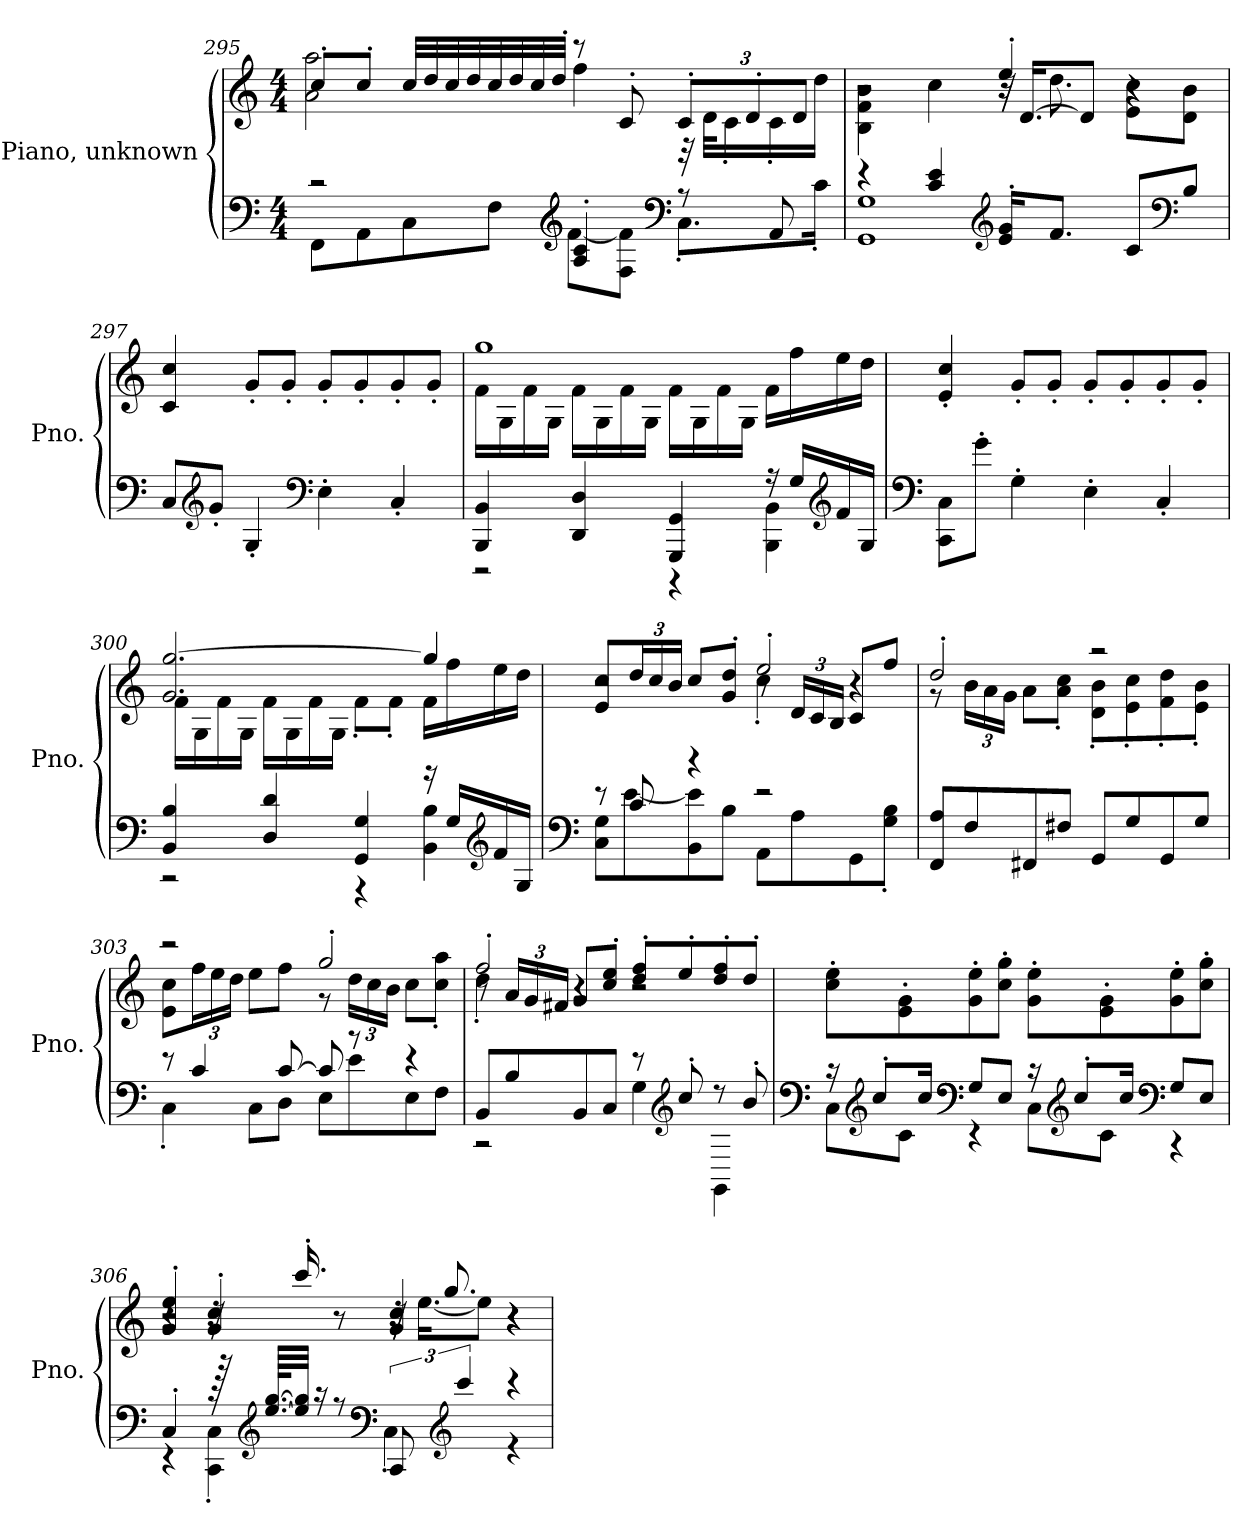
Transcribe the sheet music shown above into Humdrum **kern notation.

**kern	**kern
*part1	*part1
*staff2	*staff1
*I"Piano, unknown	*
*I'Pno.	*
!!LO:LB:g=z
*clefF4	*clefG2
*k[]	*k[]
*M4/4	*M4/4
=295	=295
*^	*^
2r	8FF\L	8cc'/L	2a\ 2aa\
.	8AA\	8cc'/J	.
.	8C\	32cc/LLL	.
.	.	32dd/	.
.	.	32cc/	.
.	.	32dd/	.
.	8F\J	32cc/	.
.	.	32dd/	.
.	.	32cc/	.
.	.	32dd'/JJJ	.
*clefG2	*	*	*
4A/' 4c/'	[8f\L	8r	4ff\
.	8F\ 8f\]J	8c'/	.
*clefF4	*	*	*
*	*	*Xbrackettup	*
8r	8.C'\L	12c'/L	32r
.	.	.	32d\KLL
.	.	.	16c'\
.	.	12d'/	.
8AA/	.	.	16c'\
.	.	12d/J	.
.	16c'\Jk	.	16dd\JJ
=296	=296	=296	=296
*	*	*	*^
4r	1GG 1G	2r	4B\ 4f\ 4b\	2r
4c/ 4e/	.	.	4cc\	.
*clefG2	*	*	*	*
16e/' 16g/'KL	.	4ee'/	16r	32r
.	.	.	.	[16.d/KL
8.f/J	.	.	8.dd\	.
.	.	.	.	8d/J]
8c/L	.	4r	8e\ 8cc\L	4r
*clefF4	*	*	*	*
8B/J	.	.	8d\ 8b\J	.
*v	*v	*	*	*
*	*v	*v	*v
=297	=297
8C/L	4c/ 4cc/
*clefG2	*
8g'/J	.
4G'/	8g'/L
.	8g'/J
*clefF4	*
4E'\	8g'/L
.	8g'/
4C'/	8g'/
.	8g'/J
!!LO:LB:g=z
=298	=298
*^	*^
4BBB/ 4BB/	2r	1gg	16f\LL
.	.	.	16G\
.	.	.	16f\
.	.	.	16G\JJ
4DD/ 4D/	.	.	16f\LL
.	.	.	16G\
.	.	.	16f\
.	.	.	16G\JJ
4GGG/ 4GG/	4r	.	16f\LL
.	.	.	16G\
.	.	.	16f\
.	.	.	16G\JJ
16r	4BBB\ 4BB\	.	16f\LL
16G/LL	.	.	16ff\
*clefG2	*	*	*
16f/	.	.	16ee\
16G/JJ	.	.	16dd\JJ
*v	*v	*	*
*	*v	*v
=299	=299
*clefF4	*
8CC\ 8C\L	4e/' 4cc/'
8g'\J	.
4G'\	8g'/L
.	8g'/J
4E'\	8g'/L
.	8g'/
4C'/	8g'/
.	8g'/J
=300	=300
*^	*^
4BB/ 4B/	2r	2.g/ [2.gg/	16f\LL
.	.	.	16G\
.	.	.	16f\
.	.	.	16G\JJ
4D/ 4d/	.	.	16f\LL
.	.	.	16G\
.	.	.	16f\
.	.	.	16G\JJ
4GG/ 4G/	4r	.	8f'\L
.	.	.	8f'\J
16r	4BB\ 4B\	4gg/]	16f\LL
16G/LL	.	.	16ff\
*clefG2	*	*	*
16f/	.	.	16ee\
16G/JJ	.	.	16dd\JJ
*	*	*v	*v
!!LO:LB:g=z
=301	=301	=301
*clefF4	*	*
*	*	*^
*	*	*	*^
8r	8C\ 8G\L	2r	2r	8e/ 8cc/L
8c/	[8e\	.	.	24dd/L
.	.	.	.	24cc/
.	.	.	.	24b/JJ
4r	8BB\ 8e\]	.	.	8cc/L
.	8B\J	.	.	8g/' 8dd/'J
2r	8AA\L	2ee'/	4cc'\	8r
.	8A\	.	.	24d/LL
.	.	.	.	24c/
.	.	.	.	24B/JJ
.	8GG\	.	4r	8c/L
.	8G\' 8B\'J	.	.	8ff/J
*v	*v	*	*	*
*	*	*v	*v
=302	=302	=302
8FF/ 8A/L	2dd'/	8r
8F/	.	24b\LL
.	.	24a\
.	.	24g\JJ
8FF#X/	.	8a\L
8F#X/J	.	8a\' 8cc\'J
8GG/L	2r	8d\' 8b\'L
8G/	.	8e\' 8cc\'
8GG/	.	8f\' 8dd\'
8G/J	.	8e\' 8b\'J
=303	=303	=303
*^	*	*
8r	4C'\	2r	8e\ 8cc\L
4c/	.	.	24ff\L
.	.	.	24ee\
.	.	.	24dd\JJ
.	8C\L	.	8ee\L
[8c/	8D\J	.	8ff\J
8c/]	8E\L	2gg'/	8r
8r	8e\	.	24dd\LL
.	.	.	24cc\
.	.	.	24b\JJ
4r	8E\	.	8cc\L
.	8F\J	.	8cc\' 8aa\'J
!!LO:LB:g=z
=304	=304	=304	=304
*	*	*	*^
8BB/L	2r	2ff'/	4dd'\	8r
8B/	.	.	.	24a/LL
.	.	.	.	24g/
.	.	.	.	24f#X/JJ
8BB/	.	.	4r	8g/L
8C/J	.	.	.	8cc/' 8ee/'J
8r	4G\	2r	2r	8dd/' 8ff/'L
*clefG2	*	*	*	*
8cc'/	.	.	.	8ee'/
8r	4GG\	.	.	8dd/' 8ff/'
8b'/	.	.	.	8dd'/J
*	*	*v	*v	*v
=305	=305	=305
*clefF4	*	*
16r	8C\L	8cc\' 8ee\'L
*clefG2	*	*
8cc'/L	.	.
.	8c\J	8e\' 8g\'
16cc/Jk	.	.
*clefF4	*	*
8G/L	4r	8g\' 8ee\'
8E/J	.	8cc\' 8gg\'J
16r	8C\L	8g\' 8ee\'L
*clefG2	*	*
8cc'/L	.	.
.	8c\J	8e\' 8g\'
16cc/Jk	.	.
*clefF4	*	*
8G/L	4r	8g\' 8ee\'
8E/J	.	8cc\' 8gg\'J
!!LO:LB:g=z
=306	=306	=306
*	*	*^
*	*	*	*^
4C'/	4r	4g/' 4ee/'	2r	4r
128r	4CC\' 4C\'	32r	.	4g/' 4cc/'
*clefG2	*	*	*	*
[64.ee/ [64.gg/KLLL	.	.	.	.
32ee/] 32gg/]JJJ	.	16.ccc'/	.	.
16r	.	.	.	.
8r	.	8r	.	.
*clefF4	*	*	*	*
12CC/	4C'\	16r	32r	4g/ 4cc/
.	.	.	[16.ee\KL	.
.	.	8.gg/	.	.
*clefG2	*	*	*	*
6ccc/	.	.	.	.
.	.	.	8ee\J]	.
4r	4r	4r	4r	4r
*v	*v	*	*	*
*	*v	*v	*v
=	=
*-	*-
